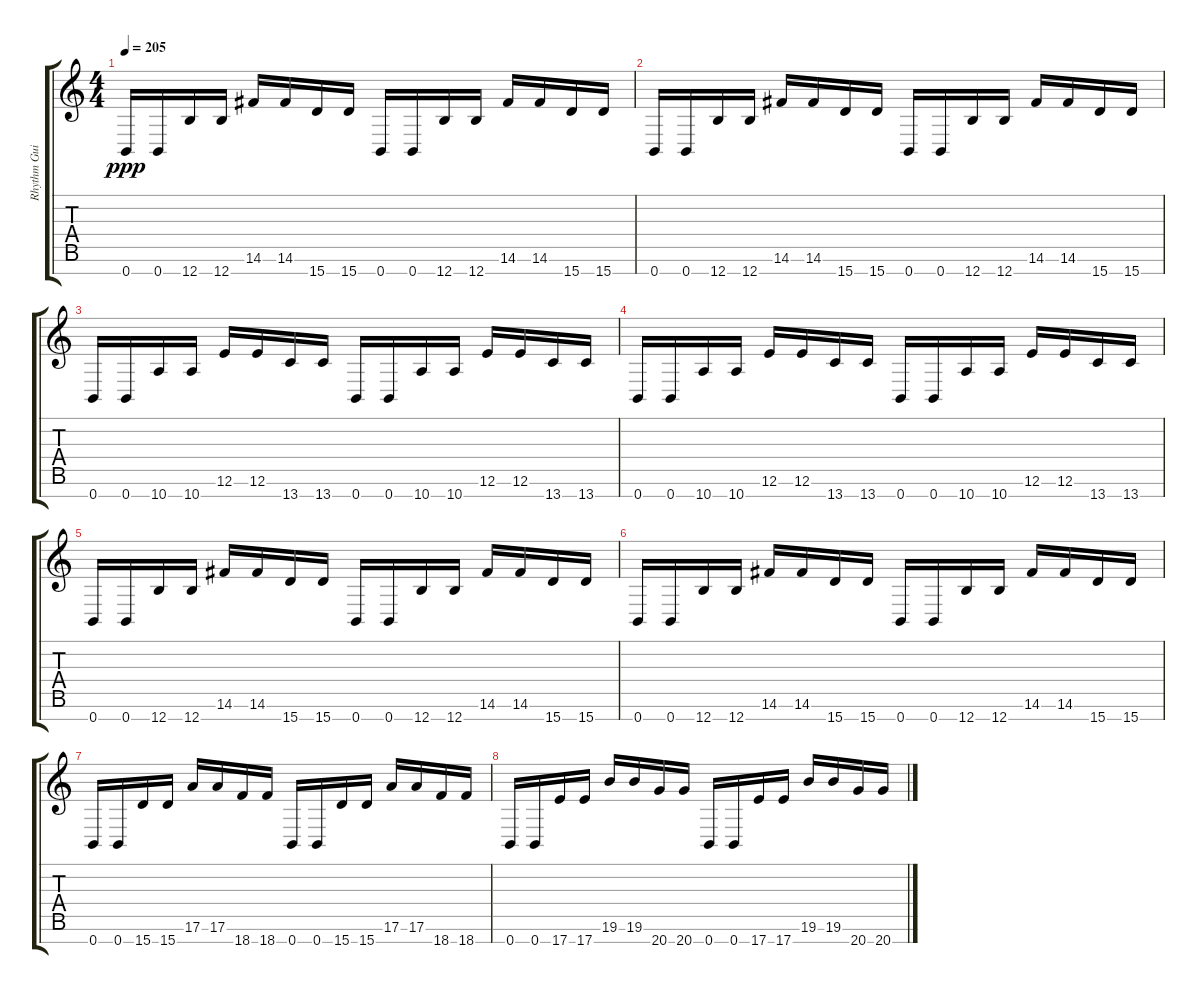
\track ("Rhythm Guitar 2" "Rhythm Gui") {instrument overdrivenguitar}
\staff {score tabs}
\tuning (E4 B3 G3 D3 A2 E2 B1) {hide}
\ts (4 4)
\tempo 205
\clef g2
\ks c
0.7.16{dy ppp} 0.7.16 12.7.16 12.7.16 14.6.16 14.6.16 15.7.16 15.7.16 0.7.16 0.7.16 12.7.16 12.7.16 14.6.16 14.6.16 15.7.16 15.7.16 |
0.7.16 0.7.16 12.7.16 12.7.16 14.6.16 14.6.16 15.7.16 15.7.16 0.7.16 0.7.16 12.7.16 12.7.16 14.6.16 14.6.16 15.7.16 15.7.16 |
0.7.16 0.7.16 10.7.16 10.7.16 12.6.16 12.6.16 13.7.16 13.7.16 0.7.16 0.7.16 10.7.16 10.7.16 12.6.16 12.6.16 13.7.16 13.7.16 |
0.7.16 0.7.16 10.7.16 10.7.16 12.6.16 12.6.16 13.7.16 13.7.16 0.7.16 0.7.16 10.7.16 10.7.16 12.6.16 12.6.16 13.7.16 13.7.16 |
0.7.16 0.7.16 12.7.16 12.7.16 14.6.16 14.6.16 15.7.16 15.7.16 0.7.16 0.7.16 12.7.16 12.7.16 14.6.16 14.6.16 15.7.16 15.7.16 |
0.7.16 0.7.16 12.7.16 12.7.16 14.6.16 14.6.16 15.7.16 15.7.16 0.7.16 0.7.16 12.7.16 12.7.16 14.6.16 14.6.16 15.7.16 15.7.16 |
0.7.16 0.7.16 15.7.16 15.7.16 17.6.16 17.6.16 18.7.16 18.7.16 0.7.16 0.7.16 15.7.16 15.7.16 17.6.16 17.6.16 18.7.16 18.7.16 |
0.7.16 0.7.16 17.7.16 17.7.16 19.6.16 19.6.16 20.7.16 20.7.16 0.7.16 0.7.16 17.7.16 17.7.16 19.6.16 19.6.16 20.7.16 20.7.16
